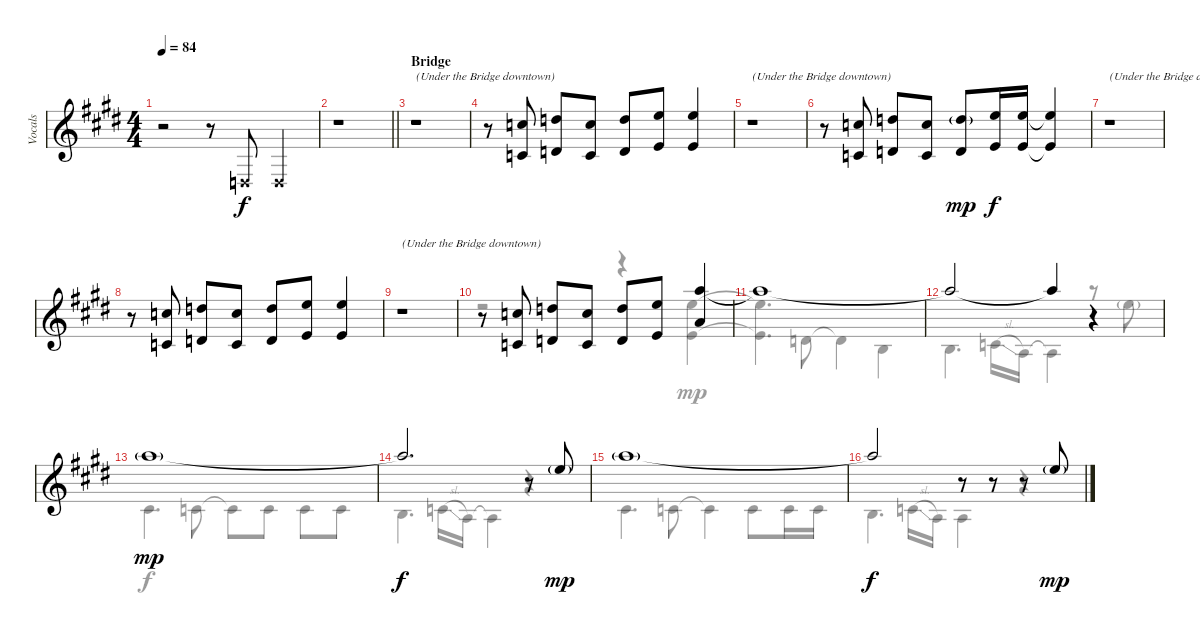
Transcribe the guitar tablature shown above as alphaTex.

\track ("Vocals" "Vocals") {instrument flute}
\staff {score}
\tuning (E4 B3 G3 D3 A2 E2) {hide}
\voice
\ts (4 4)
\tempo 84
\clef g2
\ks e
r.2{dy f} r.8 0.4{x}.8 0.4{x}.4 |
\barLineRight lightlight
r.1 |
\section ("" "Bridge")
r.1{txt "(Under the Bridge downtown)"} |
r.8 (8.1 5.3).8 (10.1 7.3).8 (8.1 5.3).8 (10.1 7.3).8 (12.1 9.3).8 (12.1 9.3).4 |
r.1{txt "(Under the Bridge downtown)"} |
r.8 (8.1 5.3).8 (10.1 7.3).8 (8.1 5.3).8 (10.1{g} 7.3).8{dy mp} (12.1 9.3).16{dy f} (12.1 9.3).16 (12.1{t} 9.3{t}).4 |
r.1{txt "(Under the Bridge downtown)"} |
r.8 (8.1 5.3).8 (10.1 7.3).8 (8.1 5.3).8 (10.1 7.3).8 (12.1 9.3).8 (12.1 9.3).4 |
r.1{txt "(Under the Bridge downtown)"} |
r.8 (8.1 5.3).8 (10.1 7.3).8 (8.1 5.3).8 (10.1 7.3).8 (12.1 9.3).8 (17.1 14.3).4 |
17.1{t}.1 |
17.1{t}.2 17.1{t}.4 r.4 |
17.1{g}.1{dy mp} |
17.1{t}.2{d dy f} r.8 12.1{g}.8{dy mp} |
17.1{g}.1 |
17.1{t}.2{dy f} r.8 r.8 r.8 12.1{g}.8{dy mp}
\voice
\clef g2
\ottava regular
\simile none
\ks e
|
\barLineRight lightlight
|
|
|
|
|
|
|
|
r.2 r.4 (12.1 9.3).4 |
(12.1{t} 9.3{t}).4{d} 7.3.8 7.3{t}.4 9.4.4 |
9.4.4{d} 10.4{sl}.16 7.4.16 7.4{t}.4 r.8 12.1{g}.8{dy mp} |
6.3.4{d dy f} 10.4.8 10.4{t}.8 10.4.8 10.4.8 10.4.8 |
9.4.4{d} 10.4{sl}.16 7.4.16 7.4{t}.4 r.4 |
6.3.4{d} 10.4.8 10.4{t}.4 10.4.8 10.4.16 10.4.16 |
9.4.4{d} 10.4{sl}.16 7.4.16 7.4.4 r.4
